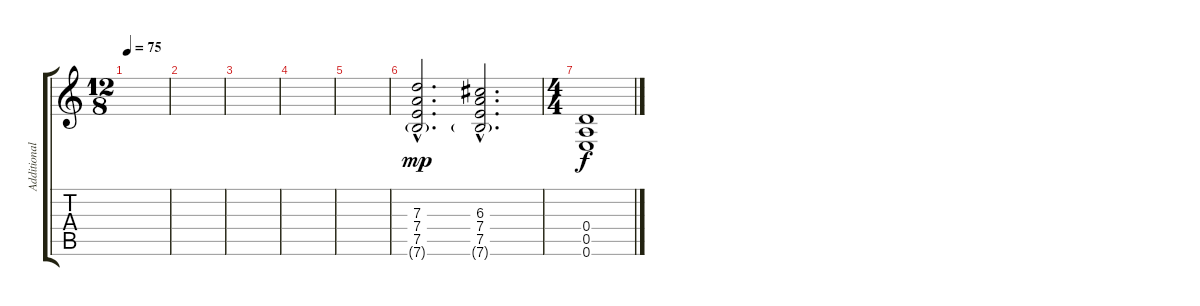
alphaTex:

\track ("Additional Guitar" "Additional") {instrument distortionguitar}
\staff {score tabs}
\tuning (E4 B3 G3 D3 A2 E2) {hide}
\ts (12 8)
\tempo 75
\clef g2
\ks c
|
|
|
|
|
(7.3{hac} 7.4{hac} 7.5{hac} 7.6{g hac}).2{d dy mp} (6.3{hac} 7.4{hac} 7.5{hac} 7.6{g hac}).2{d} |
\ts (4 4)
(0.4 0.5 0.6).1{dy f}
